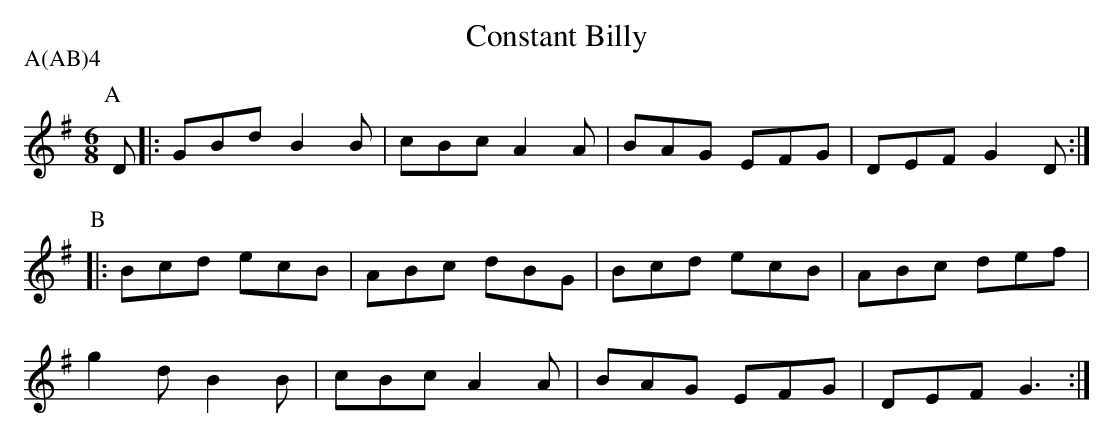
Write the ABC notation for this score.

X:1
T: Constant Billy
M: 6/8
L: 1/8
P: A(AB)4
K: G
P: A
D |: GBd B2 B | cBc A2 A | BAG EFG | DEF G2 D :|
P: B
|: Bcd ecB | ABc dBG | Bcd ecB | ABc def |
g2 d B2 B | cBc A2 A | BAG EFG | DEF G3 :|
